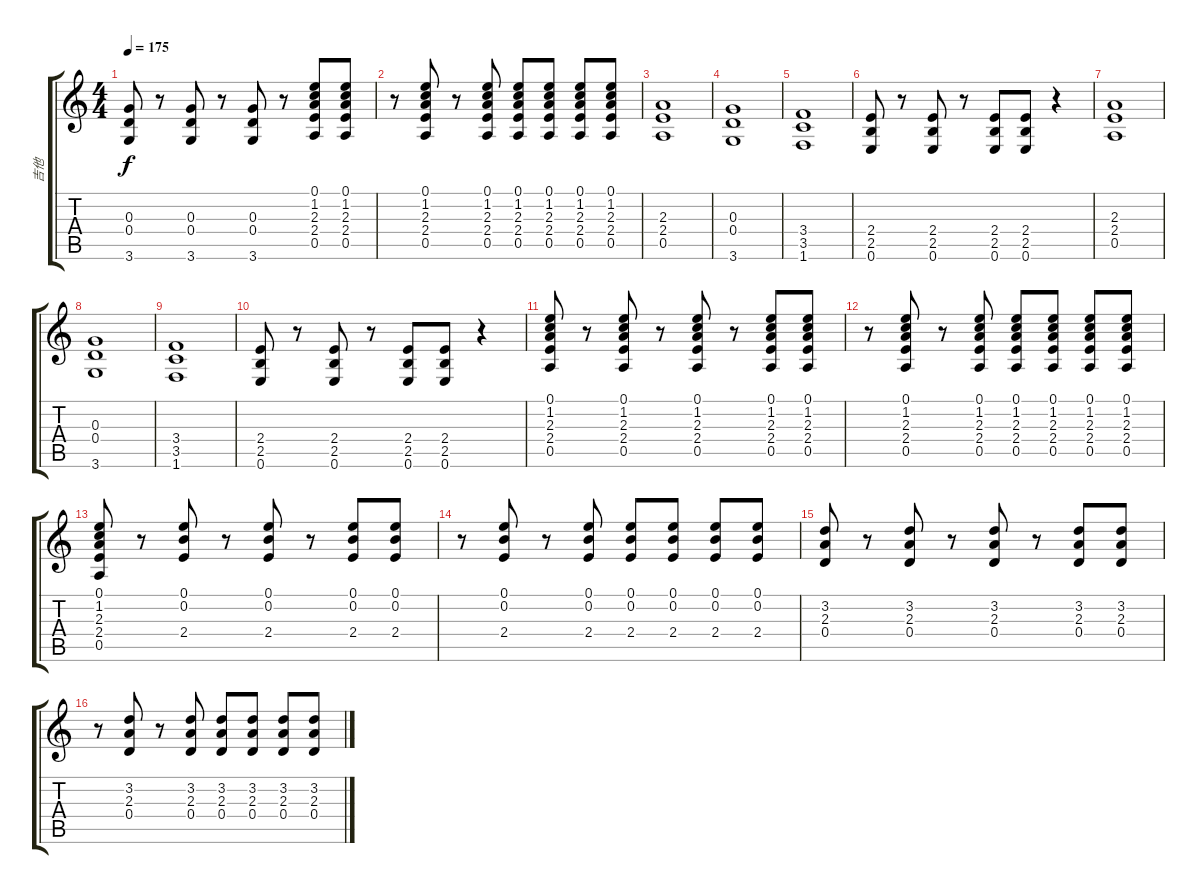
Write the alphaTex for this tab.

\track ("吉他" "吉他") {instrument distortionguitar}
\staff {score tabs}
\tuning (E4 B3 G3 D3 A2 E2) {hide}
\ts (4 4)
\tempo 175
\clef g2
\ks c
(0.3 0.4 3.6).8{dy f} r.8 (0.3 0.4 3.6).8 r.8 (0.3 0.4 3.6).8 r.8 (0.1 1.2 2.3 2.4 0.5).8 (0.1 1.2 2.3 2.4 0.5).8 |
r.8 (0.1 1.2 2.3 2.4 0.5).8 r.8 (0.1 1.2 2.3 2.4 0.5).8 (0.1 1.2 2.3 2.4 0.5).8 (0.1 1.2 2.3 2.4 0.5).8 (0.1 1.2 2.3 2.4 0.5).8 (0.1 1.2 2.3 2.4 0.5).8 |
(2.3 2.4 0.5).1 |
(0.3 0.4 3.6).1 |
(3.4 3.5 1.6).1 |
(2.4 2.5 0.6).8 r.8 (2.4 2.5 0.6).8 r.8 (2.4 2.5 0.6).8 (2.4 2.5 0.6).8 r.4 |
(2.3 2.4 0.5).1 |
(0.3 0.4 3.6).1 |
(3.4 3.5 1.6).1 |
(2.4 2.5 0.6).8 r.8 (2.4 2.5 0.6).8 r.8 (2.4 2.5 0.6).8 (2.4 2.5 0.6).8 r.4 |
(0.1 1.2 2.3 2.4 0.5).8 r.8 (0.1 1.2 2.3 2.4 0.5).8 r.8 (0.1 1.2 2.3 2.4 0.5).8 r.8 (0.1 1.2 2.3 2.4 0.5).8 (0.1 1.2 2.3 2.4 0.5).8 |
r.8 (0.1 1.2 2.3 2.4 0.5).8 r.8 (0.1 1.2 2.3 2.4 0.5).8 (0.1 1.2 2.3 2.4 0.5).8 (0.1 1.2 2.3 2.4 0.5).8 (0.1 1.2 2.3 2.4 0.5).8 (0.1 1.2 2.3 2.4 0.5).8 |
(0.1 1.2 2.3 2.4 0.5).8 r.8 (0.1 0.2 2.4).8 r.8 (0.1 0.2 2.4).8 r.8 (0.1 0.2 2.4).8 (0.1 0.2 2.4).8 |
r.8 (0.1 0.2 2.4).8 r.8 (0.1 0.2 2.4).8 (0.1 0.2 2.4).8 (0.1 0.2 2.4).8 (0.1 0.2 2.4).8 (0.1 0.2 2.4).8 |
(3.2 2.3 0.4).8 r.8 (3.2 2.3 0.4).8 r.8 (3.2 2.3 0.4).8 r.8 (3.2 2.3 0.4).8 (3.2 2.3 0.4).8 |
r.8 (3.2 2.3 0.4).8 r.8 (3.2 2.3 0.4).8 (3.2 2.3 0.4).8 (3.2 2.3 0.4).8 (3.2 2.3 0.4).8 (3.2 2.3 0.4).8
